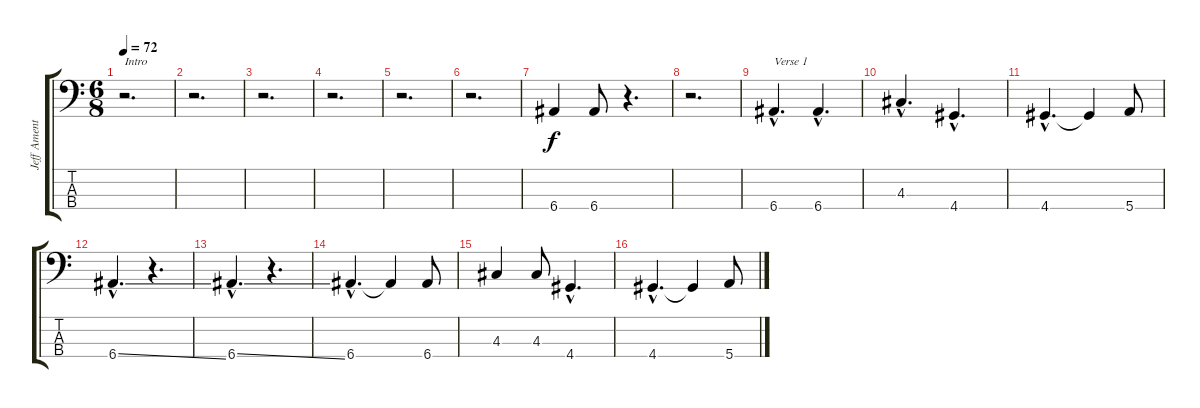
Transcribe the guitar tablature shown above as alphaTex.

\track ("Jeff Ament" "Jeff Ament") {instrument electricbassfinger}
\staff {score tabs}
\tuning (G2 D2 A1 E1) {hide}
\ts (6 8)
\tempo 72
\clef f4
\ks c
r.2{d txt "Intro" dy f instrument electricbassfinger} |
r.2{d} |
r.2{d} |
r.2{d} |
r.2{d} |
r.2{d} |
6.4.4 6.4.8 r.4{d} |
r.2{d} |
6.4{hac}.4{d txt "Verse 1"} 6.4{hac}.4{d} |
4.3{hac}.4{d} 4.4{hac}.4{d} |
4.4{hac}.4{d} 4.4{t}.4 5.4.8 |
6.4{ss hac}.4{d} r.4{d} |
6.4{ss hac}.4{d} r.4{d} |
6.4{hac}.4{d} 6.4{t}.4 6.4.8 |
4.3.4 4.3.8 4.4{hac}.4{d} |
4.4{hac}.4{d} 4.4{t}.4 5.4.8
